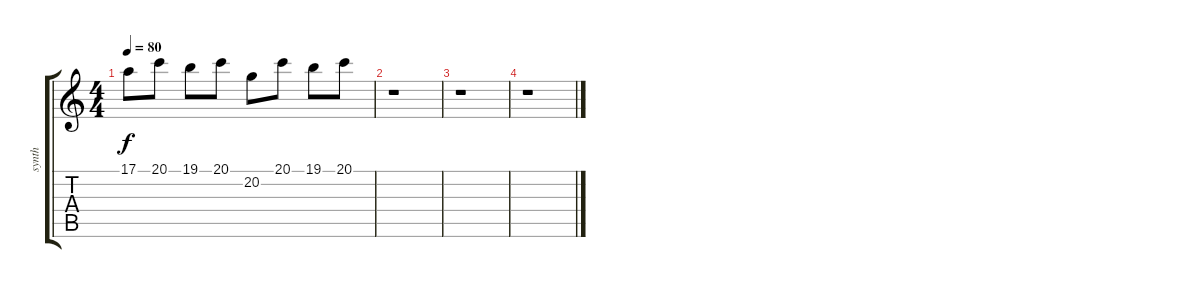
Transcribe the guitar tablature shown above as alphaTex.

\track ("synth" "synth") {instrument rockorgan}
\staff {score tabs}
\tuning (E4 B3 G3 D3 A2 E2) {hide}
\ts (4 4)
\tempo 80
\clef g2
\ks c
17.1.8{dy f} 20.1.8 19.1.8 20.1.8 20.2.8 20.1.8 19.1.8 20.1.8 |
r.1 |
r.1 |
r.1
